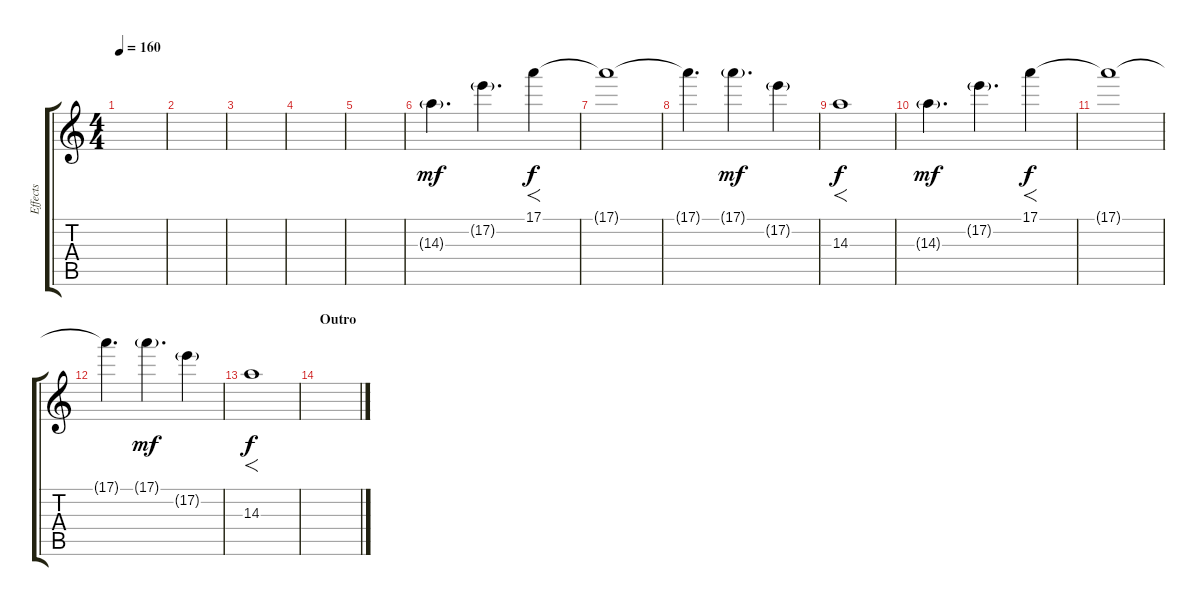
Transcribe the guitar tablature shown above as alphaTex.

\track ("Effects" "Effects") {instrument electricguitarclean}
\staff {score tabs}
\tuning (E4 B3 G3 D3 A2 E2) {hide}
\ts (4 4)
\tempo 160
\clef g2
\ks c
|
|
|
|
|
14.3{g}.4{d dy mf} 17.2{g}.4{d} 17.1.4{f dy f} |
17.1{t}.1 |
17.1{t}.4{d} 17.1{g}.4{d dy mf} 17.2{g}.4 |
14.3.1{f dy f} |
14.3{g}.4{d dy mf} 17.2{g}.4{d} 17.1.4{f dy f} |
17.1{t}.1 |
17.1{t}.4{d} 17.1{g}.4{d dy mf} 17.2{g}.4 |
14.3.1{f dy f} |
\section ("" "Outro")
